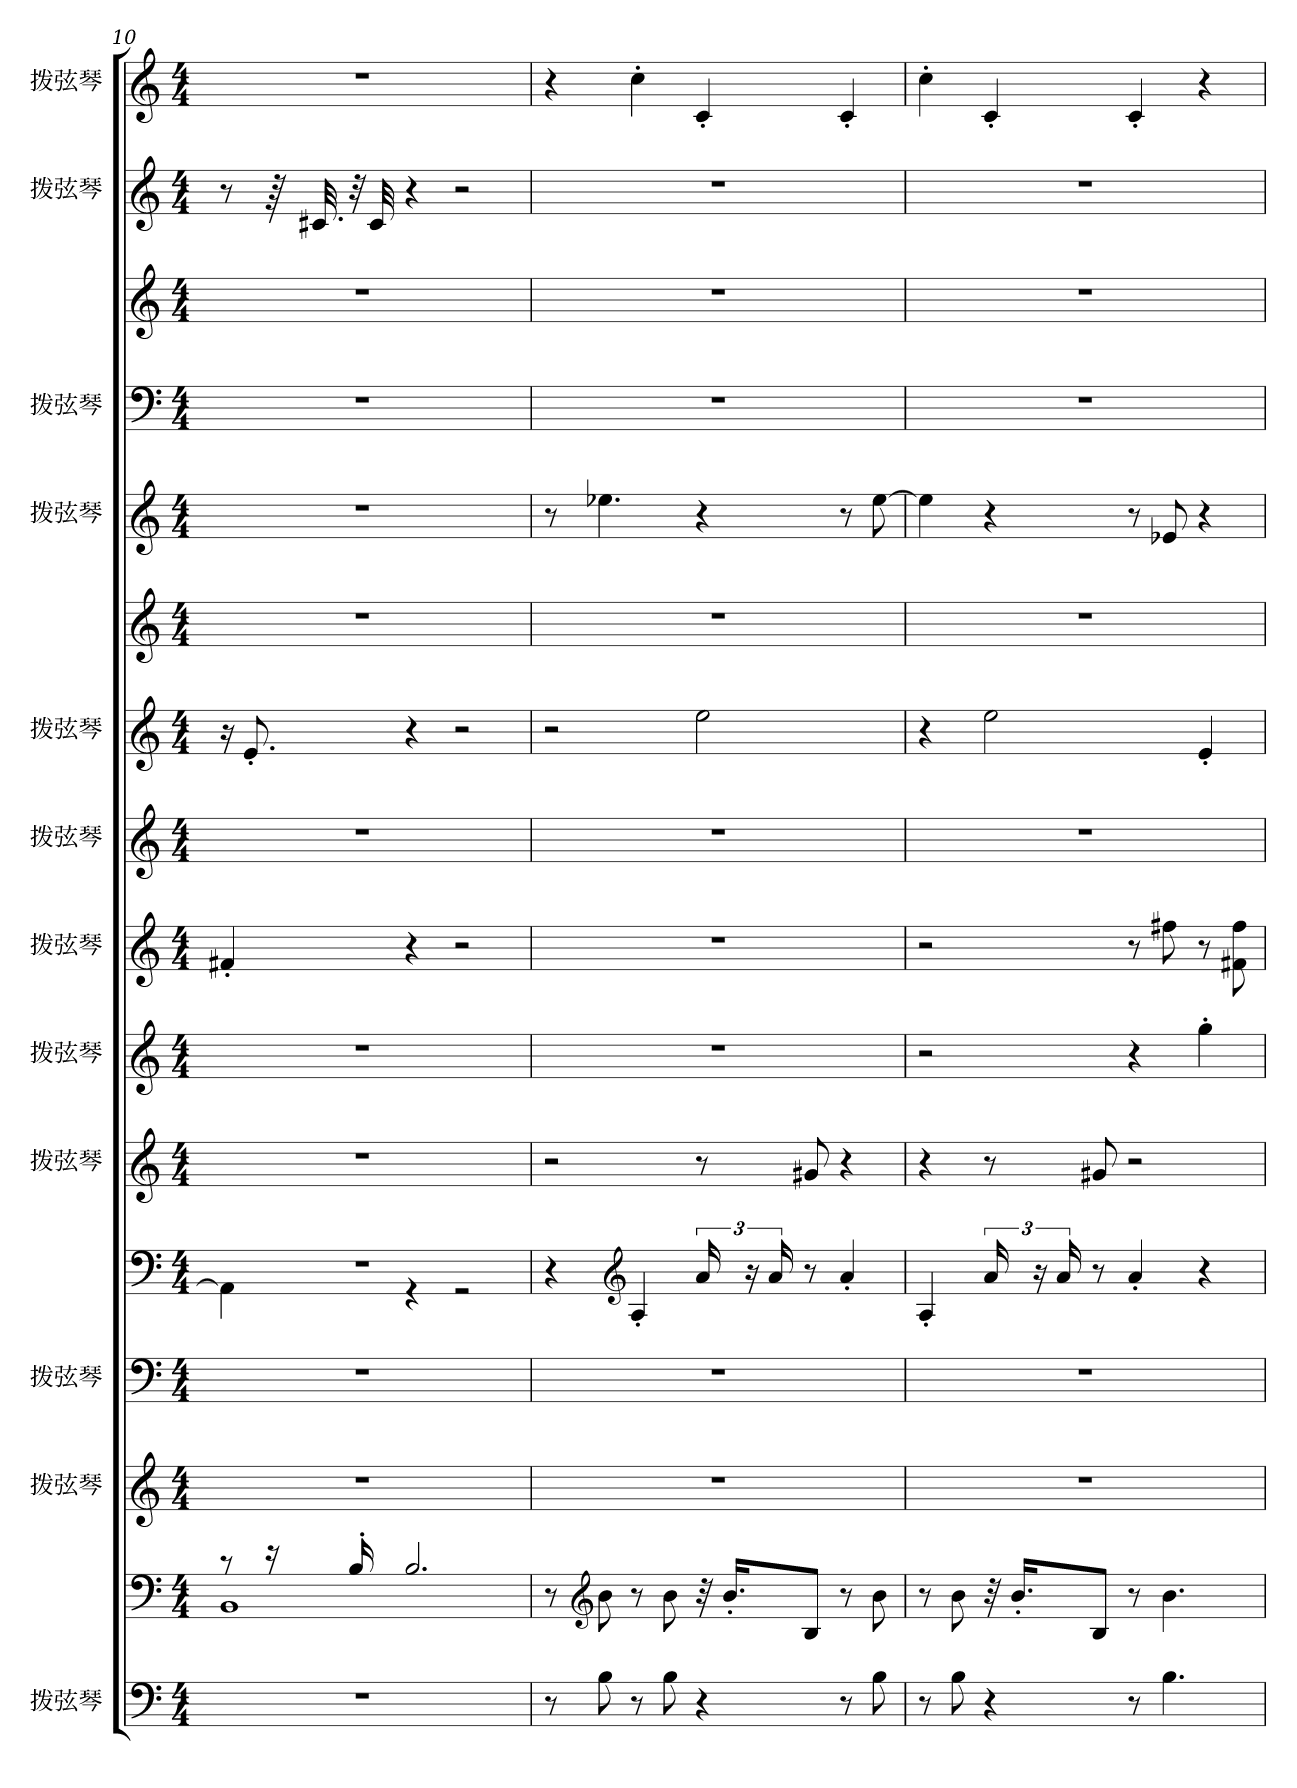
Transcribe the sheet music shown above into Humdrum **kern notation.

**kern	**kern	**kern	**kern	**kern	**kern	**kern	**kern	**kern	**kern	**kern	**kern	**kern	**kern	**kern	**kern
*part12	*part12	*part11	*part10	*part10	*part9	*part8	*part7	*part6	*part5	*part5	*part4	*part3	*part3	*part2	*part1
*staff16	*staff15	*staff14	*staff13	*staff12	*staff11	*staff10	*staff9	*staff8	*staff7	*staff6	*staff5	*staff4	*staff3	*staff2	*staff1
*I"拨弦琴	*	*I"拨弦琴	*I"拨弦琴	*	*I"拨弦琴	*I"拨弦琴	*I"拨弦琴	*I"拨弦琴	*I"拨弦琴	*	*I"拨弦琴	*I"拨弦琴	*	*I"拨弦琴	*I"拨弦琴
!!LO:PB:g=z
*clefF4	*clefF4	*clefG2	*clefF4	*clefF4	*clefG2	*clefG2	*clefG2	*clefG2	*clefG2	*clefG2	*clefG2	*clefF4	*clefG2	*clefG2	*clefG2
*k[]	*k[]	*k[]	*k[]	*k[]	*k[]	*k[]	*k[]	*k[]	*k[]	*k[]	*k[]	*k[]	*k[]	*k[]	*k[]
*M4/4	*M4/4	*M4/4	*M4/4	*M4/4	*M4/4	*M4/4	*M4/4	*M4/4	*M4/4	*M4/4	*M4/4	*M4/4	*M4/4	*M4/4	*M4/4
=10	=10	=10	=10	=10	=10	=10	=10	=10	=10	=10	=10	=10	=10	=10	=10
*	*^	*	*	*^	*	*	*	*	*	*	*	*	*	*	*
1r	8r	1BB	1r	1r	1r	4AA\]	1r	1r	4f#X'/	1r	16r	1r	1r	1r	1r	8r	1r
.	.	.	.	.	.	.	.	.	.	.	8.e'/	.	.	.	.	.	.
.	16r	.	.	.	.	.	.	.	.	.	.	.	.	.	.	64r	.
.	.	.	.	.	.	.	.	.	.	.	.	.	.	.	.	32.c#X/	.
.	16B'/	.	.	.	.	.	.	.	.	.	.	.	.	.	.	32r	.
.	.	.	.	.	.	.	.	.	.	.	.	.	.	.	.	32c#/	.
.	2.B/	.	.	.	.	4r	.	.	4r	.	4r	.	.	.	.	4r	.
.	.	.	.	.	.	2r	.	.	2r	.	2r	.	.	.	.	2r	.
*	*v	*v	*	*	*v	*v	*	*	*	*	*	*	*	*	*	*	*
=11	=11	=11	=11	=11	=11	=11	=11	=11	=11	=11	=11	=11	=11	=11	=11
8r	8r	1r	1r	4r	2r	1r	1r	1r	2r	1r	8r	1r	1r	1r	4r
*	*clefG2	*	*	*	*	*	*	*	*	*	*	*	*	*	*
8B\	8b\	.	.	.	.	.	.	.	.	.	4.ee-X\	.	.	.	.
*	*	*	*	*clefG2	*	*	*	*	*	*	*	*	*	*	*
8r	8r	.	.	4A'/	.	.	.	.	.	.	.	.	.	.	4cc'\
8B\	8b\	.	.	.	.	.	.	.	.	.	.	.	.	.	.
4r	32r	.	.	24a/	8r	.	.	.	2ee\	.	4r	.	.	.	4c'/
.	16.b'/KL	.	.	.	.	.	.	.	.	.	.	.	.	.	.
.	.	.	.	24r	.	.	.	.	.	.	.	.	.	.	.
.	.	.	.	24a/	.	.	.	.	.	.	.	.	.	.	.
.	8B/J	.	.	8r	8g#X/	.	.	.	.	.	.	.	.	.	.
8r	8r	.	.	4a'/	4r	.	.	.	.	.	8r	.	.	.	4c'/
8B\	8b\	.	.	.	.	.	.	.	.	.	[8ee-\	.	.	.	.
=12	=12	=12	=12	=12	=12	=12	=12	=12	=12	=12	=12	=12	=12	=12	=12
8r	8r	1r	1r	4A'/	4r	2r	2r	1r	4r	1r	4ee-\]	1r	1r	1r	4cc'\
8B\	8b\	.	.	.	.	.	.	.	.	.	.	.	.	.	.
4r	32r	.	.	24a/	8r	.	.	.	2ee\	.	4r	.	.	.	4c'/
.	16.b'/KL	.	.	.	.	.	.	.	.	.	.	.	.	.	.
.	.	.	.	24r	.	.	.	.	.	.	.	.	.	.	.
.	.	.	.	24a/	.	.	.	.	.	.	.	.	.	.	.
.	8B/J	.	.	8r	8g#X/	.	.	.	.	.	.	.	.	.	.
8r	8r	.	.	4a'/	2r	4r	8r	.	.	.	8r	.	.	.	4c'/
4.B\	4.b\	.	.	.	.	.	8ff#X\	.	.	.	8e-X/	.	.	.	.
.	.	.	.	4r	.	4gg'\	8r	.	4e'/	.	4r	.	.	.	4r
.	.	.	.	.	.	.	8f#X\ 8ff#\	.	.	.	.	.	.	.	.
=	=	=	=	=	=	=	=	=	=	=	=	=	=	=	=
*-	*-	*-	*-	*-	*-	*-	*-	*-	*-	*-	*-	*-	*-	*-	*-
